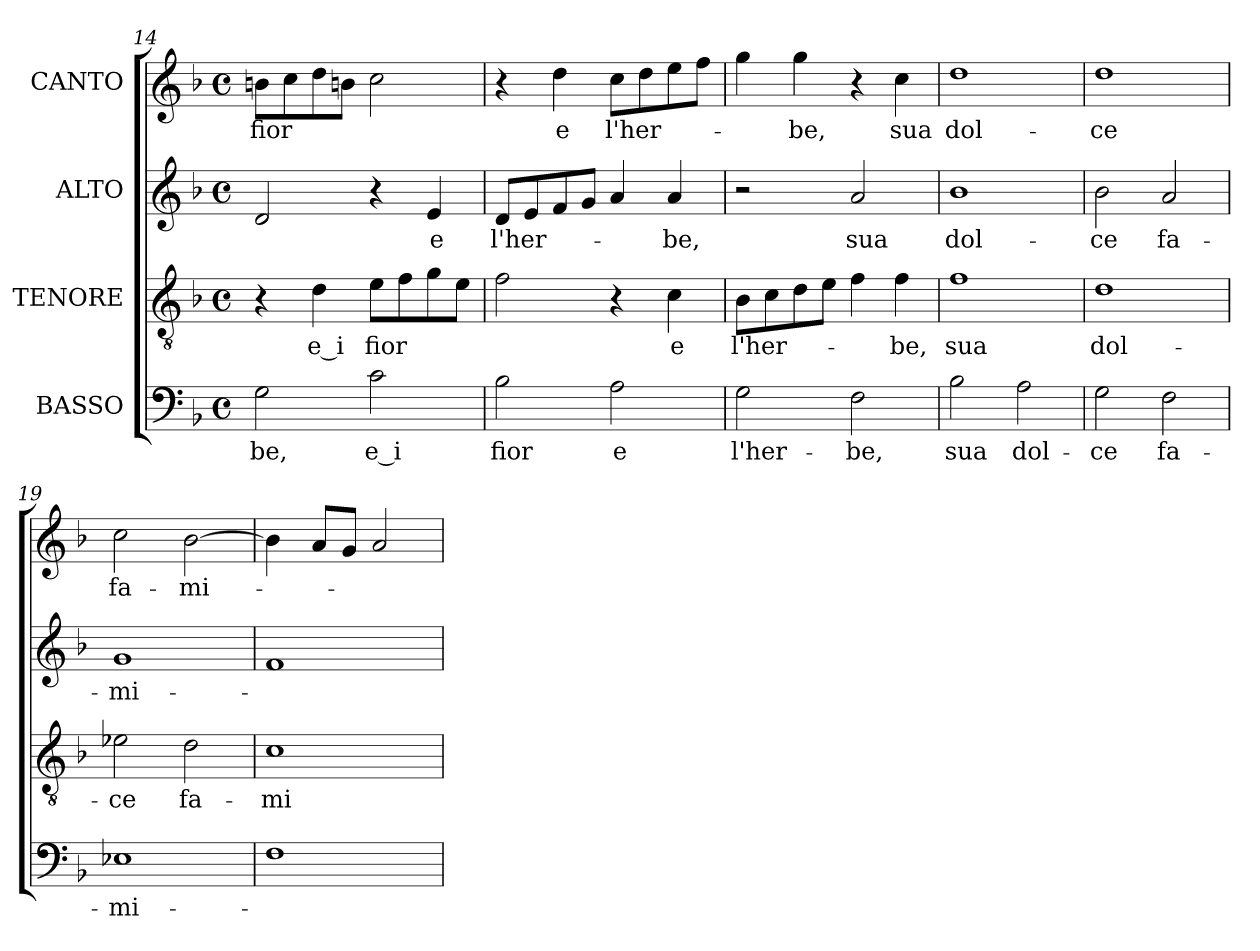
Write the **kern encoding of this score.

**kern	**text	**kern	**text	**kern	**text	**kern	**text
*part4	*part4	*part3	*part3	*part2	*part2	*part1	*part1
*staff4	*staff4	*staff3	*staff3	*staff2	*staff2	*staff1	*staff1
*I"BASSO	*	*I"TENORE	*	*I"ALTO	*	*I"CANTO	*
!!LO:LB:g=z
*clefF4	*	*clefGv2	*	*clefG2	*	*clefG2	*
*	*	*ITrd7c12	*	*	*	*	*
*k[b-]	*	*k[b-]	*	*k[b-]	*	*k[b-]	*
*F:	*	*F:	*	*F:	*	*F:	*
*M4/4	*	*M4/4	*	*M4/4	*	*M4/4	*
*met(c)	*	*met(c)	*	*met(c)	*	*met(c)	*
=14	=14	=14	=14	=14	=14	=14	=14
!	!LO:LY:b:color=#000000	!	!	!	!	!	!
!	!	!	!	!	!	!	!LO:LY:b:color=#000000
2Gi\	-be,	4r	.	2di/	.	8bni\L	fior
.	.	.	.	.	.	8cci\	.
!	!	!	!LO:LY:b:color=#000000	!	!	!	!
.	.	4Di\	e_i	.	.	8ddi\	.
.	.	.	.	.	.	8bni\J	.
!	!LO:LY:b:color=#000000	!	!	!	!	!	!
!	!	!	!LO:LY:b:color=#000000	!	!	!	!
2ci\	e_i	8Ei\L	fior	4r	.	2cci\	.
.	.	8Fi\	.	.	.	.	.
!	!	!	!	!	!LO:LY:b:color=#000000	!	!
.	.	8Gi\	.	4ei/	e	.	.
.	.	8Ei\J	.	.	.	.	.
=15	=15	=15	=15	=15	=15	=15	=15
!	!LO:LY:b:color=#000000	!	!	!	!	!	!
!	!	!	!	!	!LO:LY:b:color=#000000	!	!
2B-i\	fior	2Fi\	.	8di/L	l'her-	4r	.
.	.	.	.	8ei/	.	.	.
!	!	!	!	!	!	!	!LO:LY:b:color=#000000
.	.	.	.	8fi/	.	4ddi\	e
.	.	.	.	8gi/J	.	.	.
!	!LO:LY:b:color=#000000	!	!	!	!	!	!
!	!	!	!	!	!	!	!LO:LY:b:color=#000000
2Ai\	e	4r	.	4ai/	.	8cci\L	l'her-
.	.	.	.	.	.	8ddi\	.
!	!	!	!LO:LY:b:color=#000000	!	!	!	!
!	!	!	!	!	!LO:LY:b:color=#000000	!	!
.	.	4Ci\	e	4ai/	-be,	8eei\	.
.	.	.	.	.	.	8ffi\J	.
=16	=16	=16	=16	=16	=16	=16	=16
!	!LO:LY:b:color=#000000	!	!	!	!	!	!
!	!	!	!LO:LY:b:color=#000000	!	!	!	!
2Gi\	l'her-	8BB-i\L	l'her-	2r	.	4ggi\	.
.	.	8Ci\	.	.	.	.	.
!	!	!	!	!	!	!	!LO:LY:b:color=#000000
.	.	8Di\	.	.	.	4ggi\	-be,
.	.	8Ei\J	.	.	.	.	.
!	!LO:LY:b:color=#000000	!	!	!	!	!	!
!	!	!	!	!	!LO:LY:b:color=#000000	!	!
2Fi\	-be,	4Fi\	.	2ai/	sua	4r	.
!	!	!	!LO:LY:b:color=#000000	!	!	!	!
!	!	!	!	!	!	!	!LO:LY:b:color=#000000
.	.	4Fi\	-be,	.	.	4cci\	sua
=17	=17	=17	=17	=17	=17	=17	=17
!	!LO:LY:b:color=#000000	!	!	!	!	!	!
!	!	!	!LO:LY:b:color=#000000	!	!	!	!
!	!	!	!	!	!LO:LY:b:color=#000000	!	!
!	!	!	!	!	!	!	!LO:LY:b:color=#000000
2B-i\	sua	1Fi	sua	1b-i	dol-	1ddi	dol-
!	!LO:LY:b:color=#000000	!	!	!	!	!	!
2Ai\	dol-	.	.	.	.	.	.
=18	=18	=18	=18	=18	=18	=18	=18
!	!LO:LY:b:color=#000000	!	!	!	!	!	!
!	!	!	!LO:LY:b:color=#000000	!	!	!	!
!	!	!	!	!	!LO:LY:b:color=#000000	!	!
!	!	!	!	!	!	!	!LO:LY:b:color=#000000
2Gi\	-ce	1Di	dol-	2b-i\	-ce	1ddi	-ce
!	!LO:LY:b:color=#000000	!	!	!	!	!	!
!	!	!	!	!	!LO:LY:b:color=#000000	!	!
2Fi\	fa-	.	.	2ai/	fa-	.	.
=19	=19	=19	=19	=19	=19	=19	=19
!	!LO:LY:b:color=#000000	!	!	!	!	!	!
!	!	!	!LO:LY:b:color=#000000	!	!	!	!
!	!	!	!	!	!LO:LY:b:color=#000000	!	!
!	!	!	!	!	!	!	!LO:LY:b:color=#000000
1E-Xi	-mi-	2E-Xi\	-ce	1gi	-mi-	2cci\	fa-
!	!	!	!LO:LY:b:color=#000000	!	!	!	!
!	!	!	!	!	!	!	!LO:LY:b:color=#000000
.	.	2Di\	fa-	.	.	[>2b-i\	-mi-
=20	=20	=20	=20	=20	=20	=20	=20
!	!	!	!LO:LY:b:color=#000000	!	!	!	!
1Fi	.	1Ci	-mi-	1fi	.	4b-i\]	.
.	.	.	.	.	.	8ai/L	.
.	.	.	.	.	.	8gi/J	.
.	.	.	.	.	.	2ai/	.
=	=	=	=	=	=	=	=
*-	*-	*-	*-	*-	*-	*-	*-
